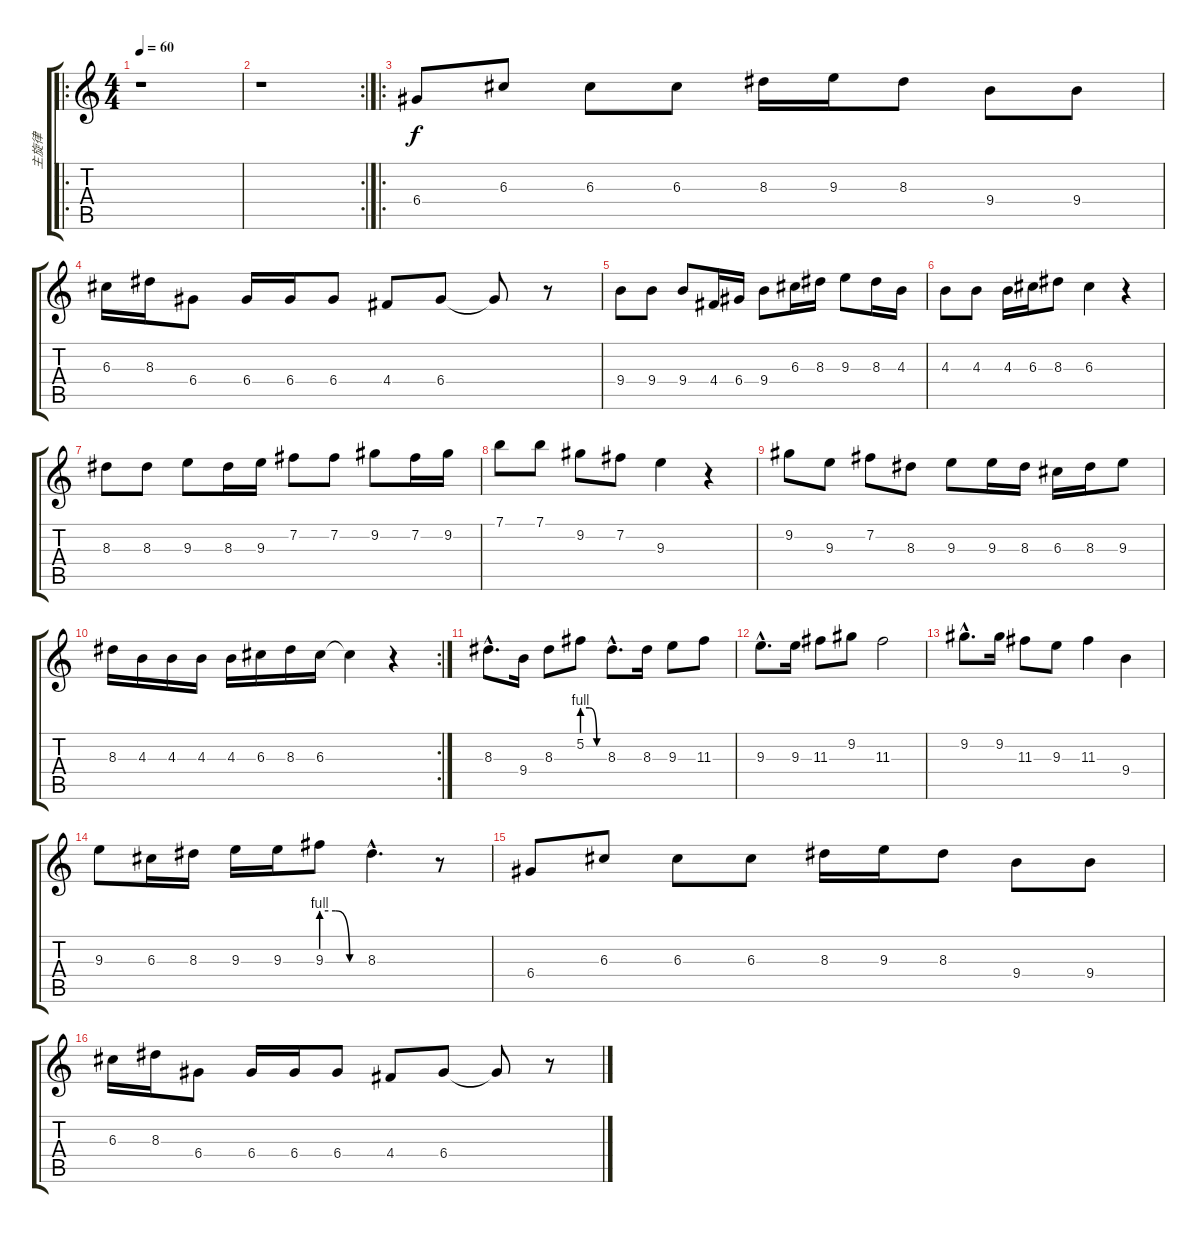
\track ("主旋律" "主旋律") {instrument acousticguitarnylon}
\staff {score tabs}
\tuning (E4 B3 G3 D3 A2 E2) {hide}
\ro
\ts (4 4)
\tempo 60
\clef g2
\ks c
r.1{dy f instrument acousticguitarnylon} |
\rc 2
r.1 |
\ro
6.4.8 6.3.8 6.3.8 6.3.8 8.3.16 9.3.16 8.3.8 9.4.8 9.4.8 |
6.3.16 8.3.16 6.4.8 6.4.16 6.4.16 6.4.8 4.4.8 6.4.8 6.4{t}.8 r.8 |
9.4.8 9.4.8 9.4.8 4.4.16 6.4.16 9.4.8 6.3.16 8.3.16 9.3.8 8.3.16 4.3.16 |
4.3.8 4.3.8 4.3.16 6.3.16 8.3.8 6.3.4 r.4 |
8.3.8 8.3.8 9.3.8 8.3.16 9.3.16 7.2.8 7.2.8 9.2.8 7.2.16 9.2.16 |
7.1.8 7.1.8 9.2.8 7.2.8 9.3.4 r.4 |
9.2.8 9.3.8 7.2.8 8.3.8 9.3.8 9.3.16 8.3.16 6.3.16 8.3.16 9.3.8 |
\rc 2
8.3.16 4.3.16 4.3.16 4.3.16 4.3.16 6.3.16 8.3.16 6.3.16 6.3{t}.4 r.4 |
8.3{hac}.8{d} 9.4.16 8.3.8 5.2{be (custom 0 4 20 4 40 0 60 0)}.8 8.3{hac}.8{d} 8.3.16 9.3.8 11.3.8 |
9.3{hac}.8{d} 9.3.16 11.3.8 9.2.8 11.3.2 |
9.2{hac}.8{d} 9.2.16 11.3.8 9.3.8 11.3.4 9.4.4 |
9.3.8 6.3.16 8.3.16 9.3.16 9.3.16 9.3{be (custom 0 4 20 4 40 0 60 0)}.8 8.3{hac}.4{d} r.8 |
6.4.8 6.3.8 6.3.8 6.3.8 8.3.16 9.3.16 8.3.8 9.4.8 9.4.8 |
6.3.16 8.3.16 6.4.8 6.4.16 6.4.16 6.4.8 4.4.8 6.4.8 6.4{t}.8 r.8
